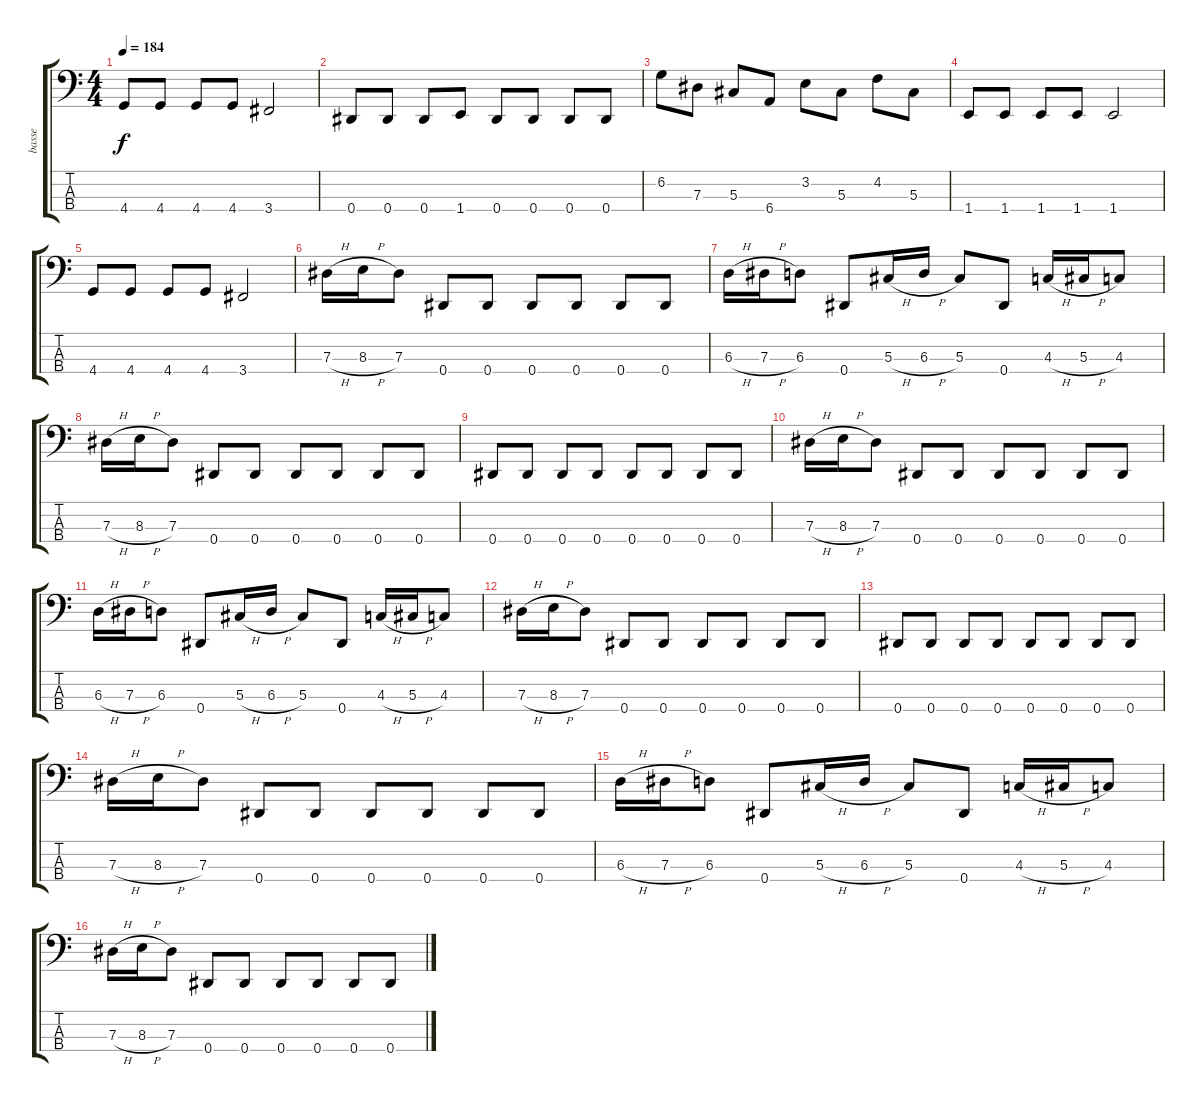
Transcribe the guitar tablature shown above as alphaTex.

\track ("basse" "basse") {instrument electricbasspick}
\staff {score tabs}
\tuning (Gb2 Db2 Ab1 Eb1) {hide}
\ts (4 4)
\tempo 184
\clef f4
\ks c
4.4.8{dy f} 4.4.8 4.4.8 4.4.8 3.4.2 |
0.4.8 0.4.8 0.4.8 1.4.8 0.4.8 0.4.8 0.4.8 0.4.8 |
6.2.8 7.3.8 5.3.8 6.4.8 3.2.8 5.3.8 4.2.8 5.3.8 |
1.4.8 1.4.8 1.4.8 1.4.8 1.4.2 |
4.4.8 4.4.8 4.4.8 4.4.8 3.4.2 |
7.3{h}.16 8.3{h}.16 7.3.8 0.4.8 0.4.8 0.4.8 0.4.8 0.4.8 0.4.8 |
6.3{h}.16 7.3{h}.16 6.3.8 0.4.8 5.3{h}.16 6.3{h}.16 5.3.8 0.4.8 4.3{h}.16 5.3{h}.16 4.3.8 |
7.3{h}.16 8.3{h}.16 7.3.8 0.4.8 0.4.8 0.4.8 0.4.8 0.4.8 0.4.8 |
0.4.8 0.4.8 0.4.8 0.4.8 0.4.8 0.4.8 0.4.8 0.4.8 |
7.3{h}.16 8.3{h}.16 7.3.8 0.4.8 0.4.8 0.4.8 0.4.8 0.4.8 0.4.8 |
6.3{h}.16 7.3{h}.16 6.3.8 0.4.8 5.3{h}.16 6.3{h}.16 5.3.8 0.4.8 4.3{h}.16 5.3{h}.16 4.3.8 |
7.3{h}.16 8.3{h}.16 7.3.8 0.4.8 0.4.8 0.4.8 0.4.8 0.4.8 0.4.8 |
0.4.8 0.4.8 0.4.8 0.4.8 0.4.8 0.4.8 0.4.8 0.4.8 |
7.3{h}.16 8.3{h}.16 7.3.8 0.4.8 0.4.8 0.4.8 0.4.8 0.4.8 0.4.8 |
6.3{h}.16 7.3{h}.16 6.3.8 0.4.8 5.3{h}.16 6.3{h}.16 5.3.8 0.4.8 4.3{h}.16 5.3{h}.16 4.3.8 |
7.3{h}.16 8.3{h}.16 7.3.8 0.4.8 0.4.8 0.4.8 0.4.8 0.4.8 0.4.8
